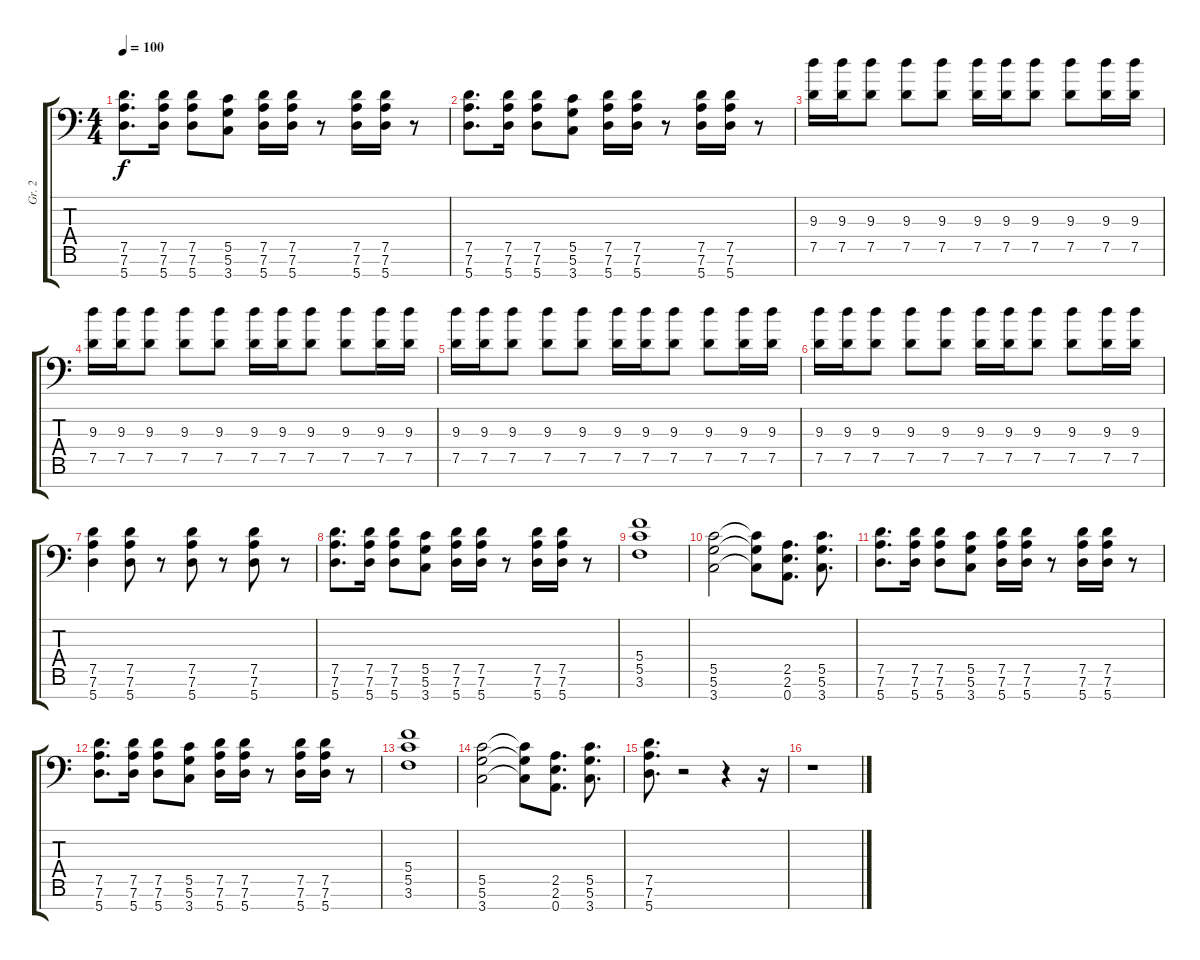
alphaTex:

\track ("Gr. 2" "Gr. 2") {instrument overdrivenguitar}
\staff {score tabs}
\tuning (D4 A3 F3 C3 G2 D2 A1) {hide}
\ts (4 4)
\tempo 100
\clef f4
\ks c
(7.5 7.6 5.7).8{d dy f} (7.5 7.6 5.7).16 (7.5 7.6 5.7).8 (5.5 5.6 3.7).8 (7.5 7.6 5.7).16 (7.5 7.6 5.7).16 r.8 (7.5 7.6 5.7).16 (7.5 7.6 5.7).16 r.8 |
(7.5 7.6 5.7).8{d} (7.5 7.6 5.7).16 (7.5 7.6 5.7).8 (5.5 5.6 3.7).8 (7.5 7.6 5.7).16 (7.5 7.6 5.7).16 r.8 (7.5 7.6 5.7).16 (7.5 7.6 5.7).16 r.8 |
(9.3 7.5).16 (9.3 7.5).16 (9.3 7.5).8 (9.3 7.5).8 (9.3 7.5).8 (9.3 7.5).16 (9.3 7.5).16 (9.3 7.5).8 (9.3 7.5).8 (9.3 7.5).16 (9.3 7.5).16 |
(9.3 7.5).16 (9.3 7.5).16 (9.3 7.5).8 (9.3 7.5).8 (9.3 7.5).8 (9.3 7.5).16 (9.3 7.5).16 (9.3 7.5).8 (9.3 7.5).8 (9.3 7.5).16 (9.3 7.5).16 |
(9.3 7.5).16 (9.3 7.5).16 (9.3 7.5).8 (9.3 7.5).8 (9.3 7.5).8 (9.3 7.5).16 (9.3 7.5).16 (9.3 7.5).8 (9.3 7.5).8 (9.3 7.5).16 (9.3 7.5).16 |
(9.3 7.5).16 (9.3 7.5).16 (9.3 7.5).8 (9.3 7.5).8 (9.3 7.5).8 (9.3 7.5).16 (9.3 7.5).16 (9.3 7.5).8 (9.3 7.5).8 (9.3 7.5).16 (9.3 7.5).16 |
(7.5 7.6 5.7).4 (7.5 7.6 5.7).8 r.8 (7.5 7.6 5.7).8 r.8 (7.5 7.6 5.7).8 r.8 |
(7.5 7.6 5.7).8{d} (7.5 7.6 5.7).16 (7.5 7.6 5.7).8 (5.5 5.6 3.7).8 (7.5 7.6 5.7).16 (7.5 7.6 5.7).16 r.8 (7.5 7.6 5.7).16 (7.5 7.6 5.7).16 r.8 |
(5.4 5.5 3.6).1 |
(5.5 5.6 3.7).2 (5.5{t} 5.6{t} 3.7{t}).8 (2.5 2.6 0.7).8{d} (5.5 5.6 3.7).8{d} |
(7.5 7.6 5.7).8{d} (7.5 7.6 5.7).16 (7.5 7.6 5.7).8 (5.5 5.6 3.7).8 (7.5 7.6 5.7).16 (7.5 7.6 5.7).16 r.8 (7.5 7.6 5.7).16 (7.5 7.6 5.7).16 r.8 |
(7.5 7.6 5.7).8{d} (7.5 7.6 5.7).16 (7.5 7.6 5.7).8 (5.5 5.6 3.7).8 (7.5 7.6 5.7).16 (7.5 7.6 5.7).16 r.8 (7.5 7.6 5.7).16 (7.5 7.6 5.7).16 r.8 |
(5.4 5.5 3.6).1 |
(5.5 5.6 3.7).2 (5.5{t} 5.6{t} 3.7{t}).8 (2.5 2.6 0.7).8{d} (5.5 5.6 3.7).8{d} |
(7.5 7.6 5.7).8{d} r.2 r.4 r.16 |
r.1
